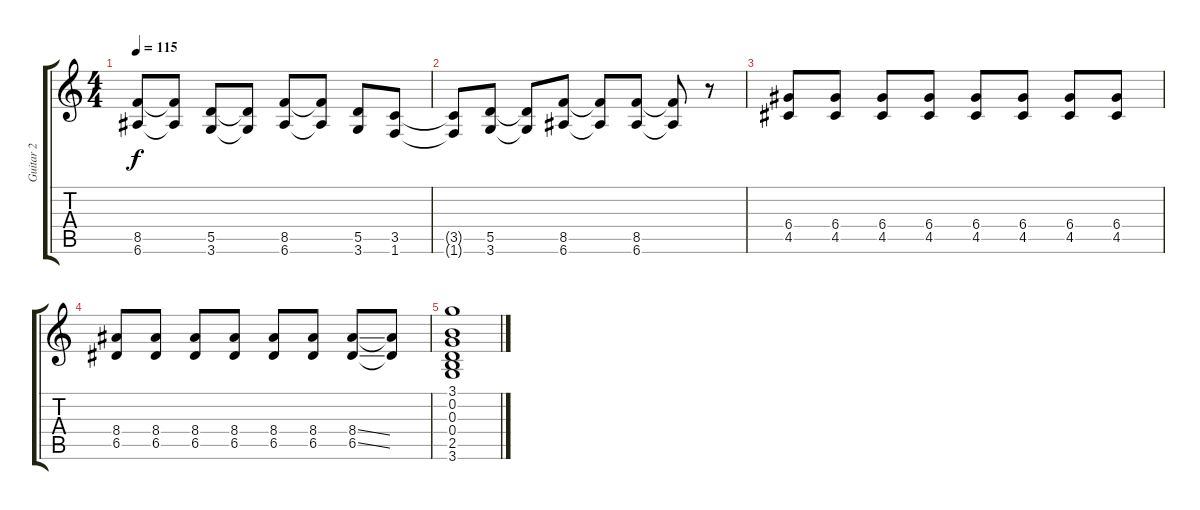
\track ("Guitar 2" "Guitar 2") {instrument acousticguitarnylon}
\staff {score tabs}
\tuning (E4 B3 G3 D3 A2 E2) {hide}
\ts (4 4)
\tempo 115
\clef g2
\ks c
(8.5 6.6).8{dy f} (8.5{t} 6.6{t}).8 (5.5 3.6).8 (5.5{t} 3.6{t}).8 (8.5 6.6).8 (8.5{t} 6.6{t}).8 (5.5 3.6).8 (3.5 1.6).8 |
(3.5{t} 1.6{t}).8 (5.5 3.6).8 (5.5{t} 3.6{t}).8 (8.5 6.6).8 (8.5{t} 6.6{t}).8 (8.5 6.6).8 (8.5{t} 6.6{t}).8 r.8 |
(6.4 4.5).8 (6.4 4.5).8 (6.4 4.5).8 (6.4 4.5).8 (6.4 4.5).8 (6.4 4.5).8 (6.4 4.5).8 (6.4 4.5).8 |
(8.4 6.5).8 (8.4 6.5).8 (8.4 6.5).8 (8.4 6.5).8 (8.4 6.5).8 (8.4 6.5).8 (8.4{ss} 6.5{ss}).8 (8.4{t} 6.5{t}).8 |
(3.1 0.2 0.3 0.4 2.5 3.6).1{instrument overdrivenguitar}
